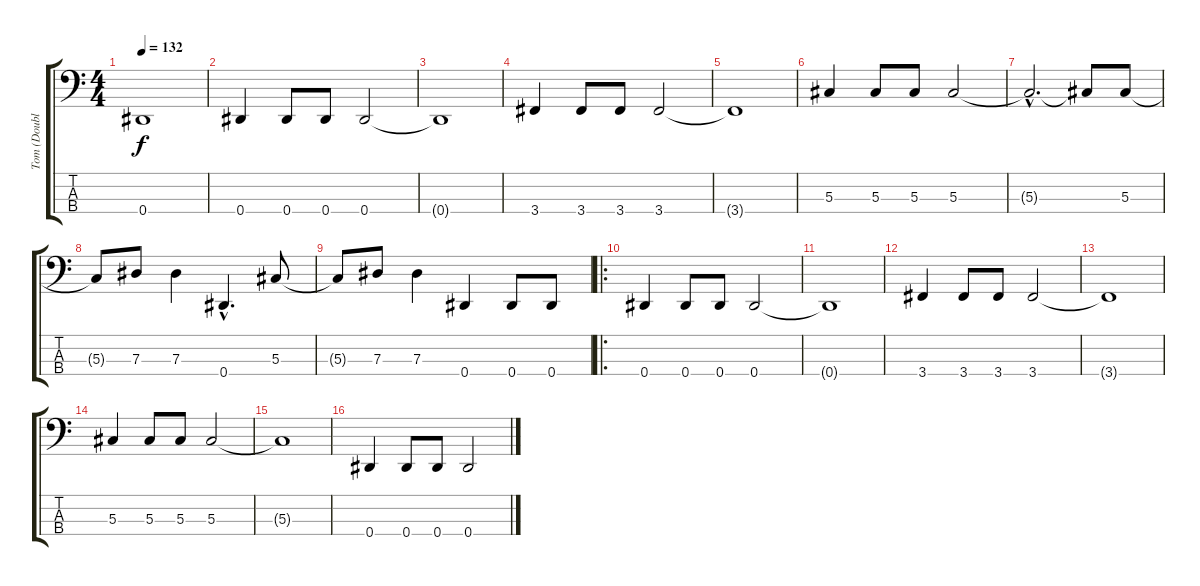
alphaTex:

\track ("Tom (Double)" "Tom (Doubl") {instrument slapbass2}
\staff {score tabs}
\tuning (Gb2 Db2 Ab1 Eb1) {hide}
\ts (4 4)
\tempo 132
\clef f4
\ks c
0.4{t}.1{dy f} |
0.4.4 0.4.8 0.4.8 0.4.2 |
0.4{t}.1 |
3.4.4 3.4.8 3.4.8 3.4.2 |
3.4{t}.1 |
5.3.4 5.3.8 5.3.8 5.3.2 |
5.3{hac t}.2{d} 5.3{t}.8 5.3.8 |
5.3{t}.8 7.3.8 7.3.4 0.4{hac}.4{d} 5.3.8 |
5.3{t}.8 7.3.8 7.3.4 0.4.4 0.4.8 0.4.8 |
\ro
0.4.4 0.4.8 0.4.8 0.4.2 |
0.4{t}.1 |
3.4.4 3.4.8 3.4.8 3.4.2 |
3.4{t}.1 |
5.3.4 5.3.8 5.3.8 5.3.2 |
5.3{t}.1 |
0.4.4 0.4.8 0.4.8 0.4.2
